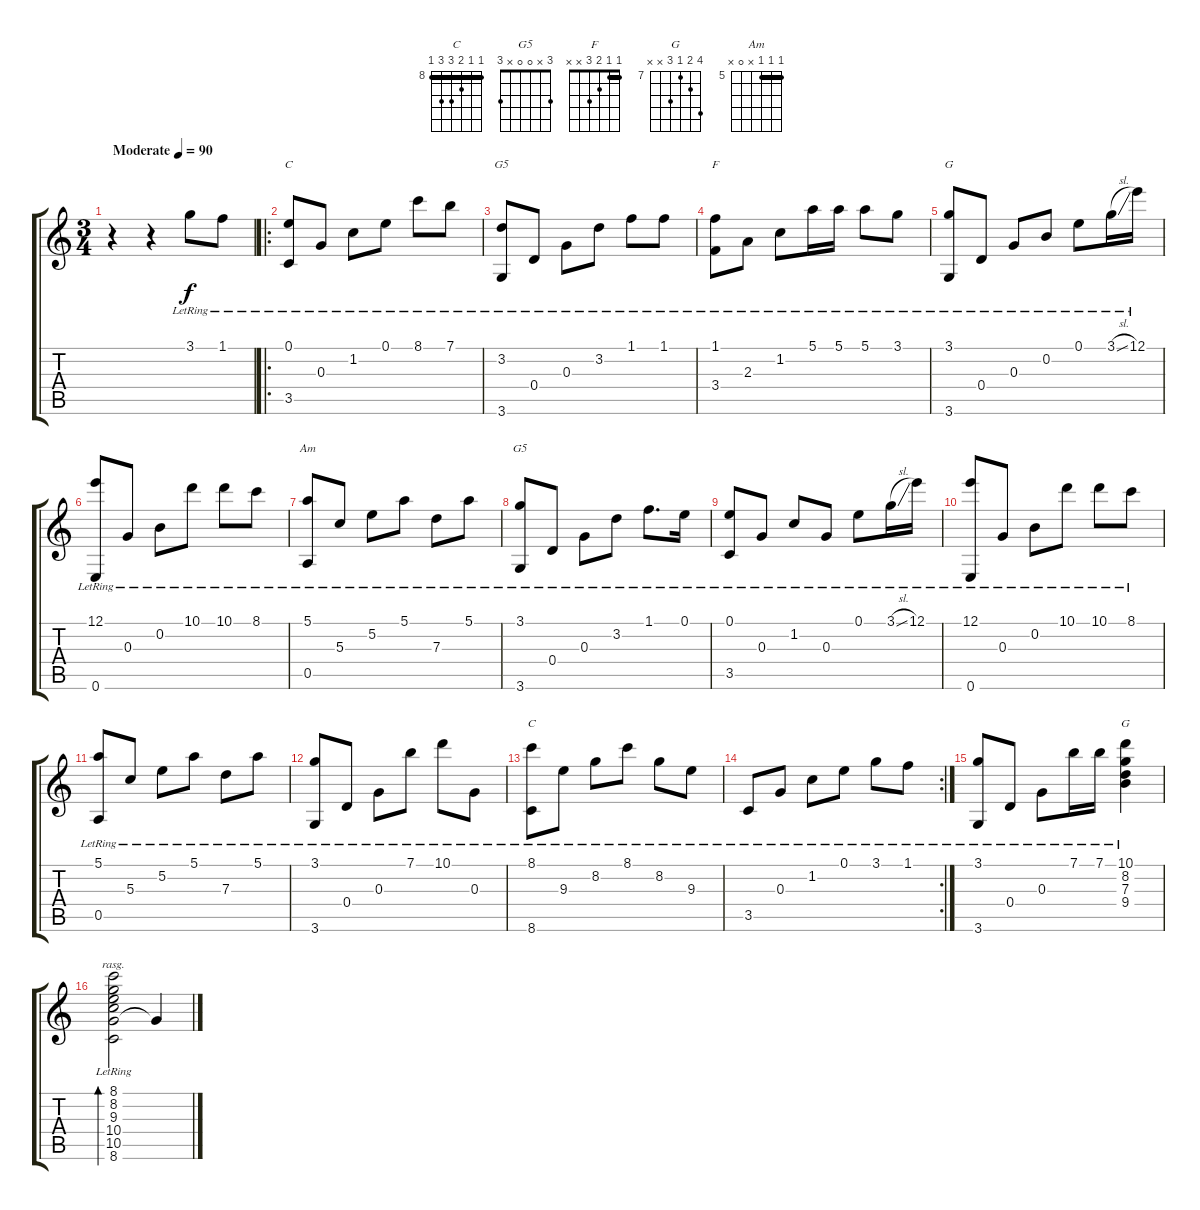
\track "" {instrument acousticguitarsteel}
\staff {score tabs}
\tuning (E4 B3 G3 D3 A2 E2) {hide}
\chord ("C" 0 1 0 x 3 x)
\chord ("G5" x 3 0 0 x 3)
\chord ("F" 1 1 2 3 x x) {barre 1}
\chord ("G" 3 0 0 0 x 3)
\chord ("Am" 5 5 5 x 0 x) {firstfret 5 barre 5}
\chord ("G5" 3 x 0 0 x 3)
\chord ("C" 8 8 9 10 10 8) {firstfret 8 barre 8}
\chord ("G" 10 8 7 9 x x) {firstfret 7}
\ts (3 4)
\tempo (90 "Moderate")
\clef g2
\ks c
r.4{dy f instrument acousticguitarsteel} r.4 3.1{lr}.8 1.1{lr}.8 |
\ro
(0.1{lr} 3.5{lr}).8{ch "C"} 0.3{lr}.8 1.2{lr}.8 0.1{lr}.8 8.1{lr}.8 7.1{lr}.8 |
(3.2{lr} 3.6{lr}).8{ch "G5"} 0.4{lr}.8 0.3{lr}.8 3.2{lr}.8 1.1{lr}.8 1.1{lr}.8 |
(1.1{lr} 3.4{lr}).8{ch "F"} 2.3{lr}.8 1.2{lr}.8 5.1{lr}.16 5.1{lr}.16 5.1{lr}.8 3.1{lr}.8 |
(3.1{lr} 3.6{lr}).8{ch "G"} 0.4{lr}.8 0.3{lr}.8 0.2{lr}.8 0.1{lr}.8 3.1{sl lr}.16 12.1{lr}.16 |
(12.1{lr} 0.6{lr}).8 0.3{lr}.8 0.2{lr}.8 10.1{lr}.8 10.1{lr}.8 8.1{lr}.8 |
(5.1{lr} 0.5{lr}).8{ch "Am"} 5.3{lr}.8 5.2{lr}.8 5.1{lr}.8 7.3{lr}.8 5.1{lr}.8 |
(3.1{lr} 3.6{lr}).8{ch "G5"} 0.4{lr}.8 0.3{lr}.8 3.2{lr}.8 1.1{lr}.8{d} 0.1{lr}.16 |
(0.1{lr} 3.5{lr}).8 0.3{lr}.8 1.2{lr}.8 0.3{lr}.8 0.1{lr}.8 3.1{sl lr}.16 12.1{lr}.16 |
(12.1{lr} 0.6{lr}).8 0.3{lr}.8 0.2{lr}.8 10.1{lr}.8 10.1{lr}.8 8.1{lr}.8 |
(5.1{lr} 0.5{lr}).8 5.3{lr}.8 5.2{lr}.8 5.1{lr}.8 7.3{lr}.8 5.1{lr}.8 |
(3.1{lr} 3.6{lr}).8 0.4{lr}.8 0.3{lr}.8 7.1{lr}.8 10.1{lr}.8 0.3{lr}.8 |
(8.1{lr} 8.6{lr}).8{ch "C"} 9.3{lr}.8 8.2{lr}.8 8.1{lr}.8 8.2{lr}.8 9.3{lr}.8 |
\rc 2
3.5{lr}.8 0.3{lr}.8 1.2{lr}.8 0.1{lr}.8 3.1{lr}.8 1.1{lr}.8 |
(3.1{lr} 3.6{lr}).8 0.4{lr}.8 0.3{lr}.8 7.1{lr}.16 7.1{lr}.16 (10.1{lr} 8.2{lr} 7.3{lr} 9.4{lr}).4{ch "G"} |
(8.1{lr} 8.2{lr} 9.3{lr} 10.4{lr} 10.5{lr} 8.6{lr}).2{bd 480 rasg ii} 10.5{t}.4
